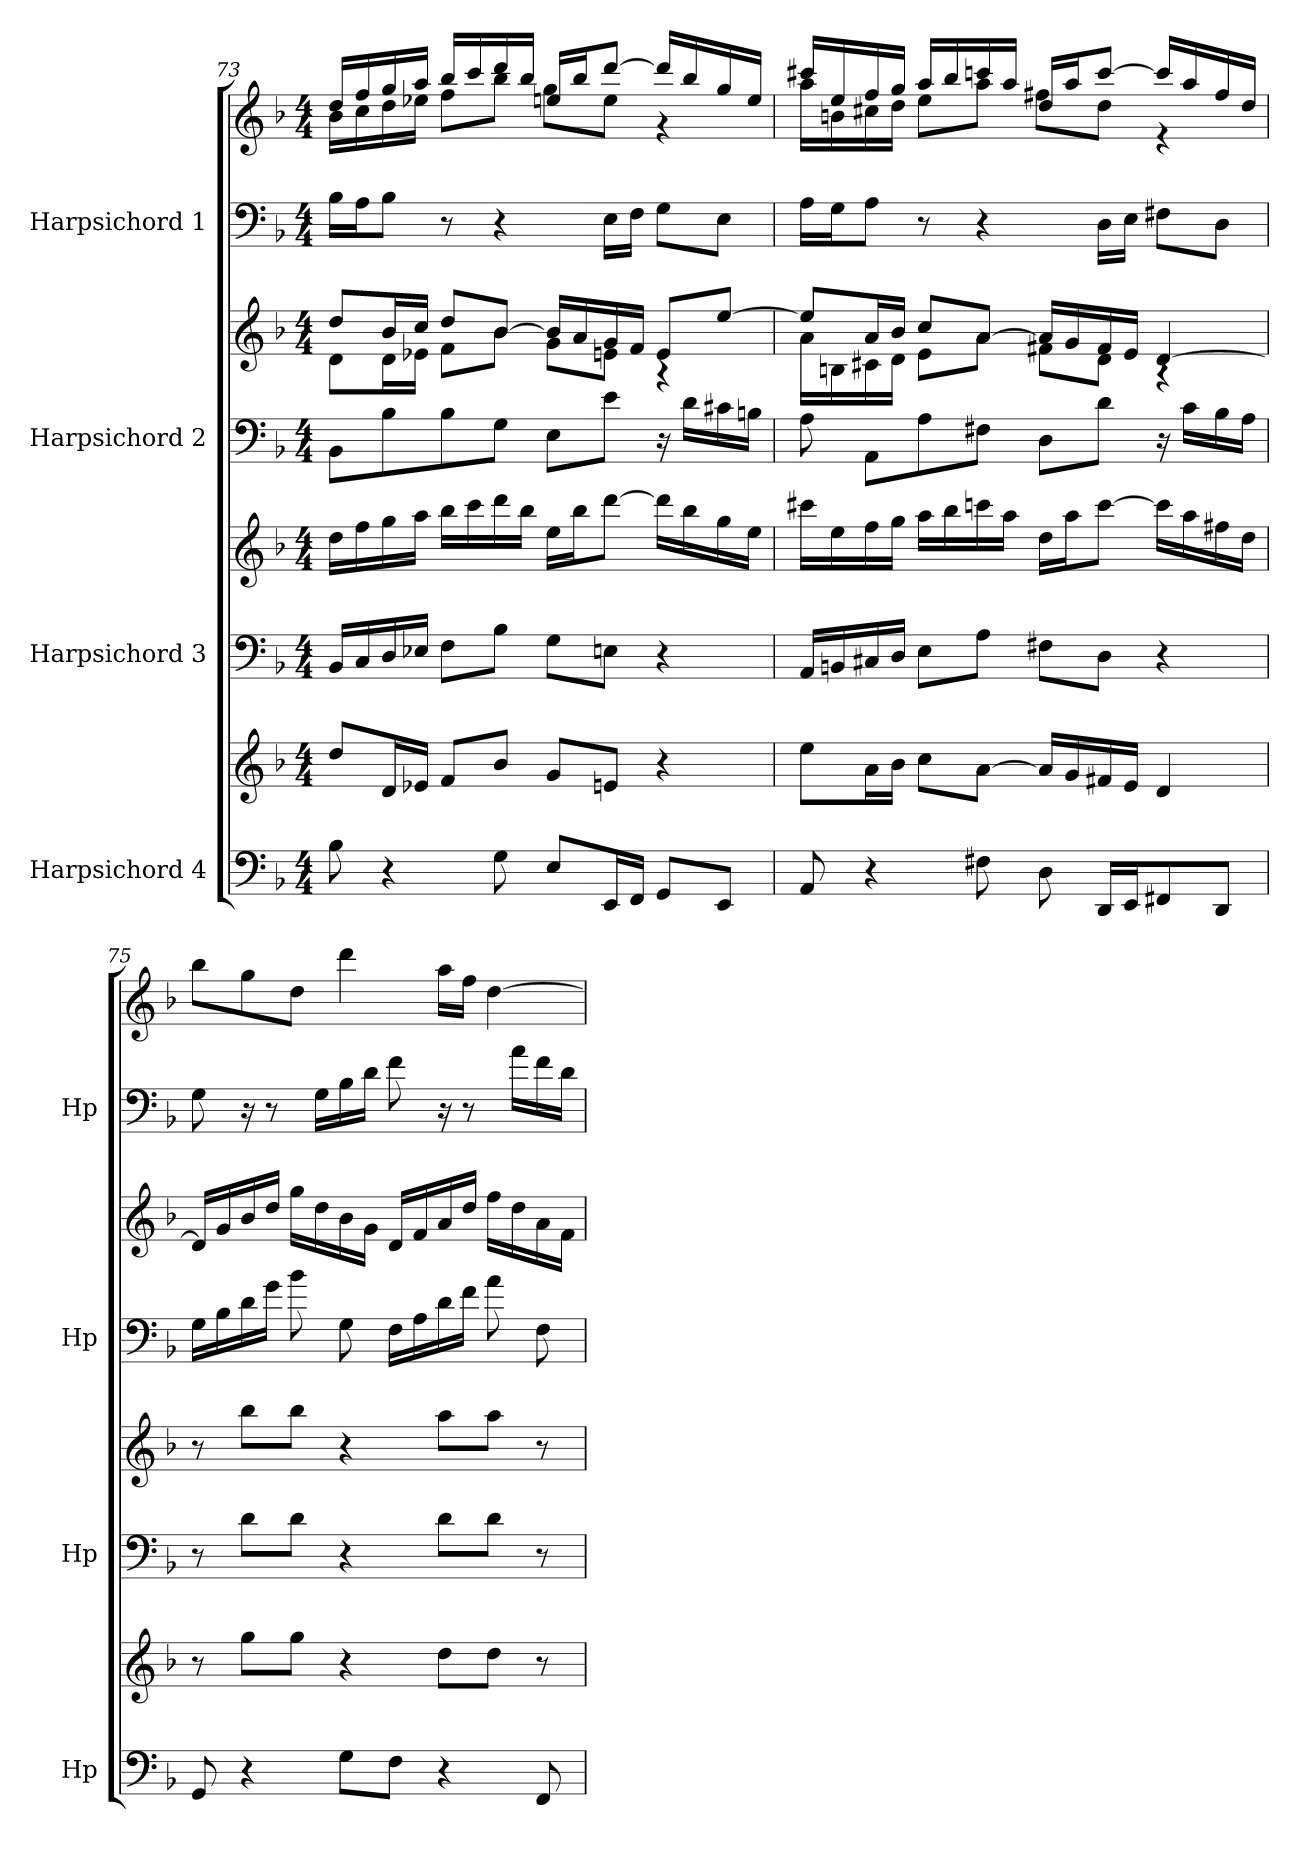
**kern	**kern	**kern	**kern	**kern	**kern	**kern	**kern
*part4	*part4	*part3	*part3	*part2	*part2	*part1	*part1
*staff8	*staff7	*staff6	*staff5	*staff4	*staff3	*staff2	*staff1
*I"Harpsichord 4	*	*I"Harpsichord 3	*	*I"Harpsichord 2	*	*I"Harpsichord 1	*
*I'Hp	*	*I'Hp	*	*I'Hp	*	*I'Hp	*
!!LO:PB:g=z
*clefF4	*clefG2	*clefF4	*clefG2	*clefF4	*clefG2	*clefF4	*clefG2
*k[b-]	*k[b-]	*k[b-]	*k[b-]	*k[b-]	*k[b-]	*k[b-]	*k[b-]
*M4/4	*M4/4	*M4/4	*M4/4	*M4/4	*M4/4	*M4/4	*M4/4
=73	=73	=73	=73	=73	=73	=73	=73
*	*	*	*	*	*^	*	*^
8B-\	8dd/L	16BB-/LL	16dd\LL	8BB-\L	8dd/L	8d\L	16B-\LL	16dd/LL	16b-\LL
.	.	16C/	16ff\	.	.	.	16A\J	16ff/	16cc\
4r	16d/L	16D/	16gg\	8B-\	16b-/L	16d\L	8B-\J	16gg/	16dd\
.	16e-X/JJ	16E-X/JJ	16aa\JJ	.	16cc/JJ	16e-X\JJ	.	16aa/JJ	16ee-X\JJ
.	8f/L	8F\L	16bb-\LL	8B-\	8dd/L	8f\L	8r	16bb-/LL	8ff\L
.	.	.	16ccc\	.	.	.	.	16ccc/	.
8G\	8b-/J	8B-\J	16ddd\	8G\J	[8b-/J	8b-\J	4r	16ddd/	8bb-\J
.	.	.	16bb-\JJ	.	.	.	.	16bb-/JJ	.
8E/L	8g/L	8G\L	16ee\LL	8E\L	16b-/LL]	8g\L	.	16een/LL	8gg\L
.	.	.	16bb-\J	.	16a/	.	.	16bb-/J	.
16EE/L	8en/J	8En\J	[8ddd\J	8e\J	16g/	8en\J	16E\LL	[8ddd/J	8ee\J
16FF/JJ	.	.	.	.	16f/JJ	.	16F\JJ	.	.
8GG/L	4r	4r	16ddd\LL]	16r	8e/L	4rA	8G\L	16ddd/LL]	4r
.	.	.	16bb-\	16d\LL	.	.	.	16bb-/	.
8EE/J	.	.	16gg\	16c#X\	[8ee/J	.	8E\J	16gg/	.
.	.	.	16ee\JJ	16Bn\JJ	.	.	.	16ee/JJ	.
=74	=74	=74	=74	=74	=74	=74	=74	=74	=74
8AA/	8ee\L	16AA/LL	16ccc#X\LL	8A\	8ee/L]	16a\LL	16A\LL	16ccc#X/LL	16aa\LL
.	.	16BBn/	16ee\	.	.	16Bn\	16G\J	16ee/	16bn\
4r	16a\L	16C#X/	16ff\	8AA\L	16a/L	16c#X\	8A\J	16ff/	16cc#X\
.	16b-\JJ	16D/JJ	16gg\JJ	.	16b-/JJ	16d\JJ	.	16gg/JJ	16dd\JJ
.	8cc\L	8E\L	16aa\LL	8A\	8cc/L	8e\L	8r	16aa/LL	8ee\L
.	.	.	16bb-\	.	.	.	.	16bb-/	.
8F#X\	[8a\J	8A\J	16cccn\	8F#X\J	[8a/J	8a\J	4r	16cccn/	8aa\J
.	.	.	16aa\JJ	.	.	.	.	16aa/JJ	.
8D\	16a/LL]	8F#X\L	16dd\LL	8D\L	16a/LL]	8f#X\L	.	16dd/LL	8ff#X\L
.	16g/	.	16aa\J	.	16g/	.	.	16aa/J	.
16DD/LL	16f#X/	8D\J	[8ccc\J	8d\J	16f#/	8d\J	16D\LL	[8ccc/J	8dd\J
16EE/J	16e/JJ	.	.	.	16e/JJ	.	16E\JJ	.	.
8FF#X/	4d/	4r	16ccc\LL]	16r	[4d/	4rA	8F#X\L	16ccc/LL]	4r
.	.	.	16aa\	16c\LL	.	.	.	16aa/	.
8DD/J	.	.	16ff#X\	16B-\	.	.	8D\J	16ff#/	.
.	.	.	16dd\JJ	16A\JJ	.	.	.	16dd/JJ	.
*	*	*	*	*	*v	*v	*	*v	*v
=75	=75	=75	=75	=75	=75	=75	=75
8GG/	8r	8r	8r	16G\LL	16d/LL]	8G\	8bb-\L
.	.	.	.	16B-\	16g/	.	.
4r	8gg\L	8d\L	8bb-\L	16d\	16b-/	16r	8gg\
.	.	.	.	16g\JJ	16dd/JJ	8r	.
.	8gg\J	8d\J	8bb-\J	8b-\	16gg\LL	.	8dd\J
.	.	.	.	.	16dd\	16G\LL	.
8G\L	4r	4r	4r	8G\	16b-\	16B-\	4ddd\
.	.	.	.	.	16g\JJ	16d\JJ	.
8F\J	.	.	.	16F\LL	16d/LL	8f\	.
.	.	.	.	16A\	16f/	.	.
4r	8dd\L	8d\L	8aa\L	16d\	16a/	16r	16aa\LL
.	.	.	.	16f\JJ	16dd/JJ	8r	16ff\JJ
.	8dd\J	8d\J	8aa\J	8a\	16ff\LL	.	[4dd\
.	.	.	.	.	16dd\	16a\LL	.
8FF/	8r	8r	8r	8F\	16a\	16f\	.
.	.	.	.	.	16f\JJ	16d\JJ	.
=	=	=	=	=	=	=	=
*-	*-	*-	*-	*-	*-	*-	*-
